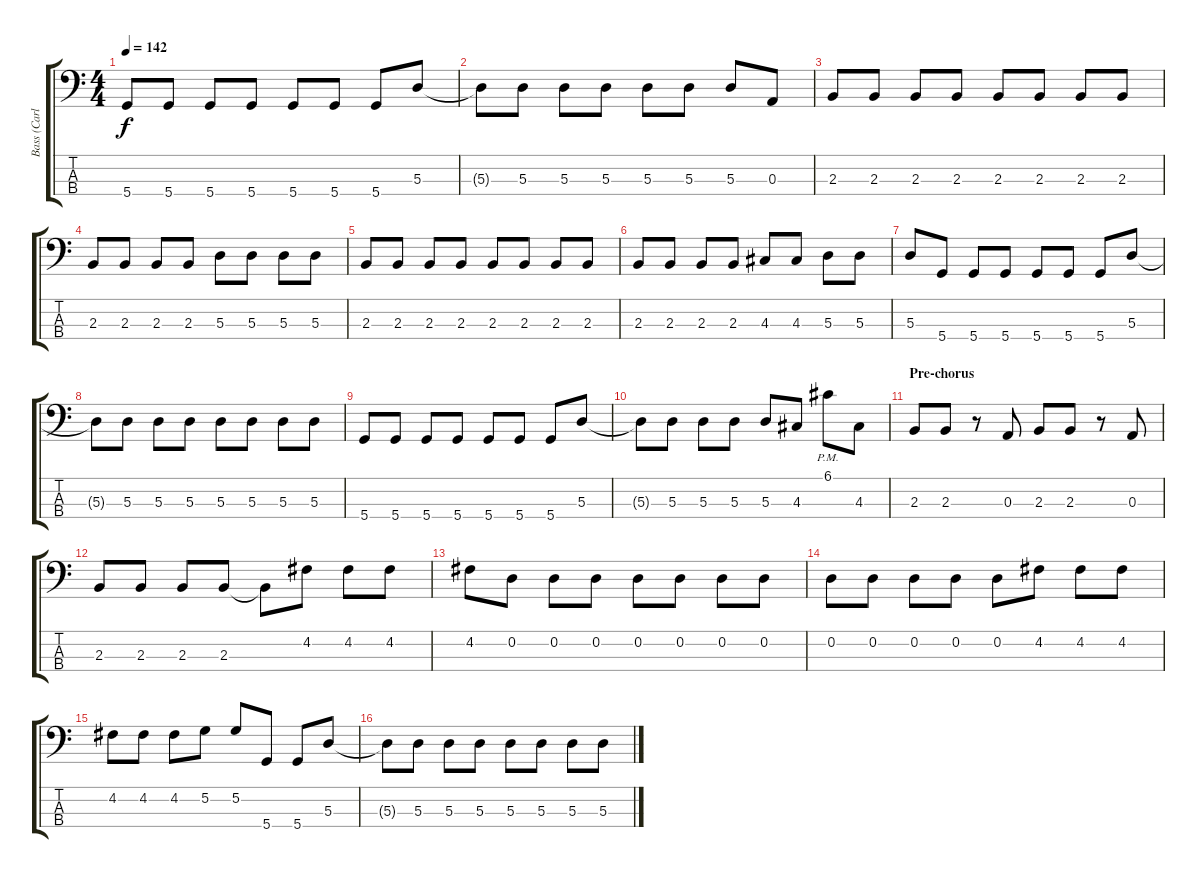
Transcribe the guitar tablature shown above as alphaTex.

\track ("Bass (Carlos)" "Bass (Carl") {instrument electricbasspick}
\staff {score tabs}
\tuning (G2 D2 A1 D1) {hide}
\ts (4 4)
\tempo 142
\clef f4
\ks c
5.4.8{dy f} 5.4.8 5.4.8 5.4.8 5.4.8 5.4.8 5.4.8 5.3.8 |
5.3{t}.8 5.3.8 5.3.8 5.3.8 5.3.8 5.3.8 5.3.8 0.3.8 |
2.3.8 2.3.8 2.3.8 2.3.8 2.3.8 2.3.8 2.3.8 2.3.8 |
2.3.8 2.3.8 2.3.8 2.3.8 5.3.8 5.3.8 5.3.8 5.3.8 |
2.3.8 2.3.8 2.3.8 2.3.8 2.3.8 2.3.8 2.3.8 2.3.8 |
2.3.8 2.3.8 2.3.8 2.3.8 4.3.8 4.3.8 5.3.8 5.3.8 |
5.3.8 5.4.8 5.4.8 5.4.8 5.4.8 5.4.8 5.4.8 5.3.8 |
5.3{t}.8 5.3.8 5.3.8 5.3.8 5.3.8 5.3.8 5.3.8 5.3.8 |
5.4.8 5.4.8 5.4.8 5.4.8 5.4.8 5.4.8 5.4.8 5.3.8 |
5.3{t}.8 5.3.8 5.3.8 5.3.8 5.3.8 4.3.8 6.1{pm}.8 4.3.8 |
\section ("" "Pre-chorus")
2.3.8 2.3.8 r.8 0.3.8 2.3.8 2.3.8 r.8 0.3.8 |
2.3.8 2.3.8 2.3.8 2.3.8 2.3{t}.8 4.2.8 4.2.8 4.2.8 |
4.2.8 0.2.8 0.2.8 0.2.8 0.2.8 0.2.8 0.2.8 0.2.8 |
0.2.8 0.2.8 0.2.8 0.2.8 0.2.8 4.2.8 4.2.8 4.2.8 |
4.2.8 4.2.8 4.2.8 5.2.8 5.2.8 5.4.8 5.4.8 5.3.8 |
5.3{t}.8 5.3.8 5.3.8 5.3.8 5.3.8 5.3.8 5.3.8 5.3.8
